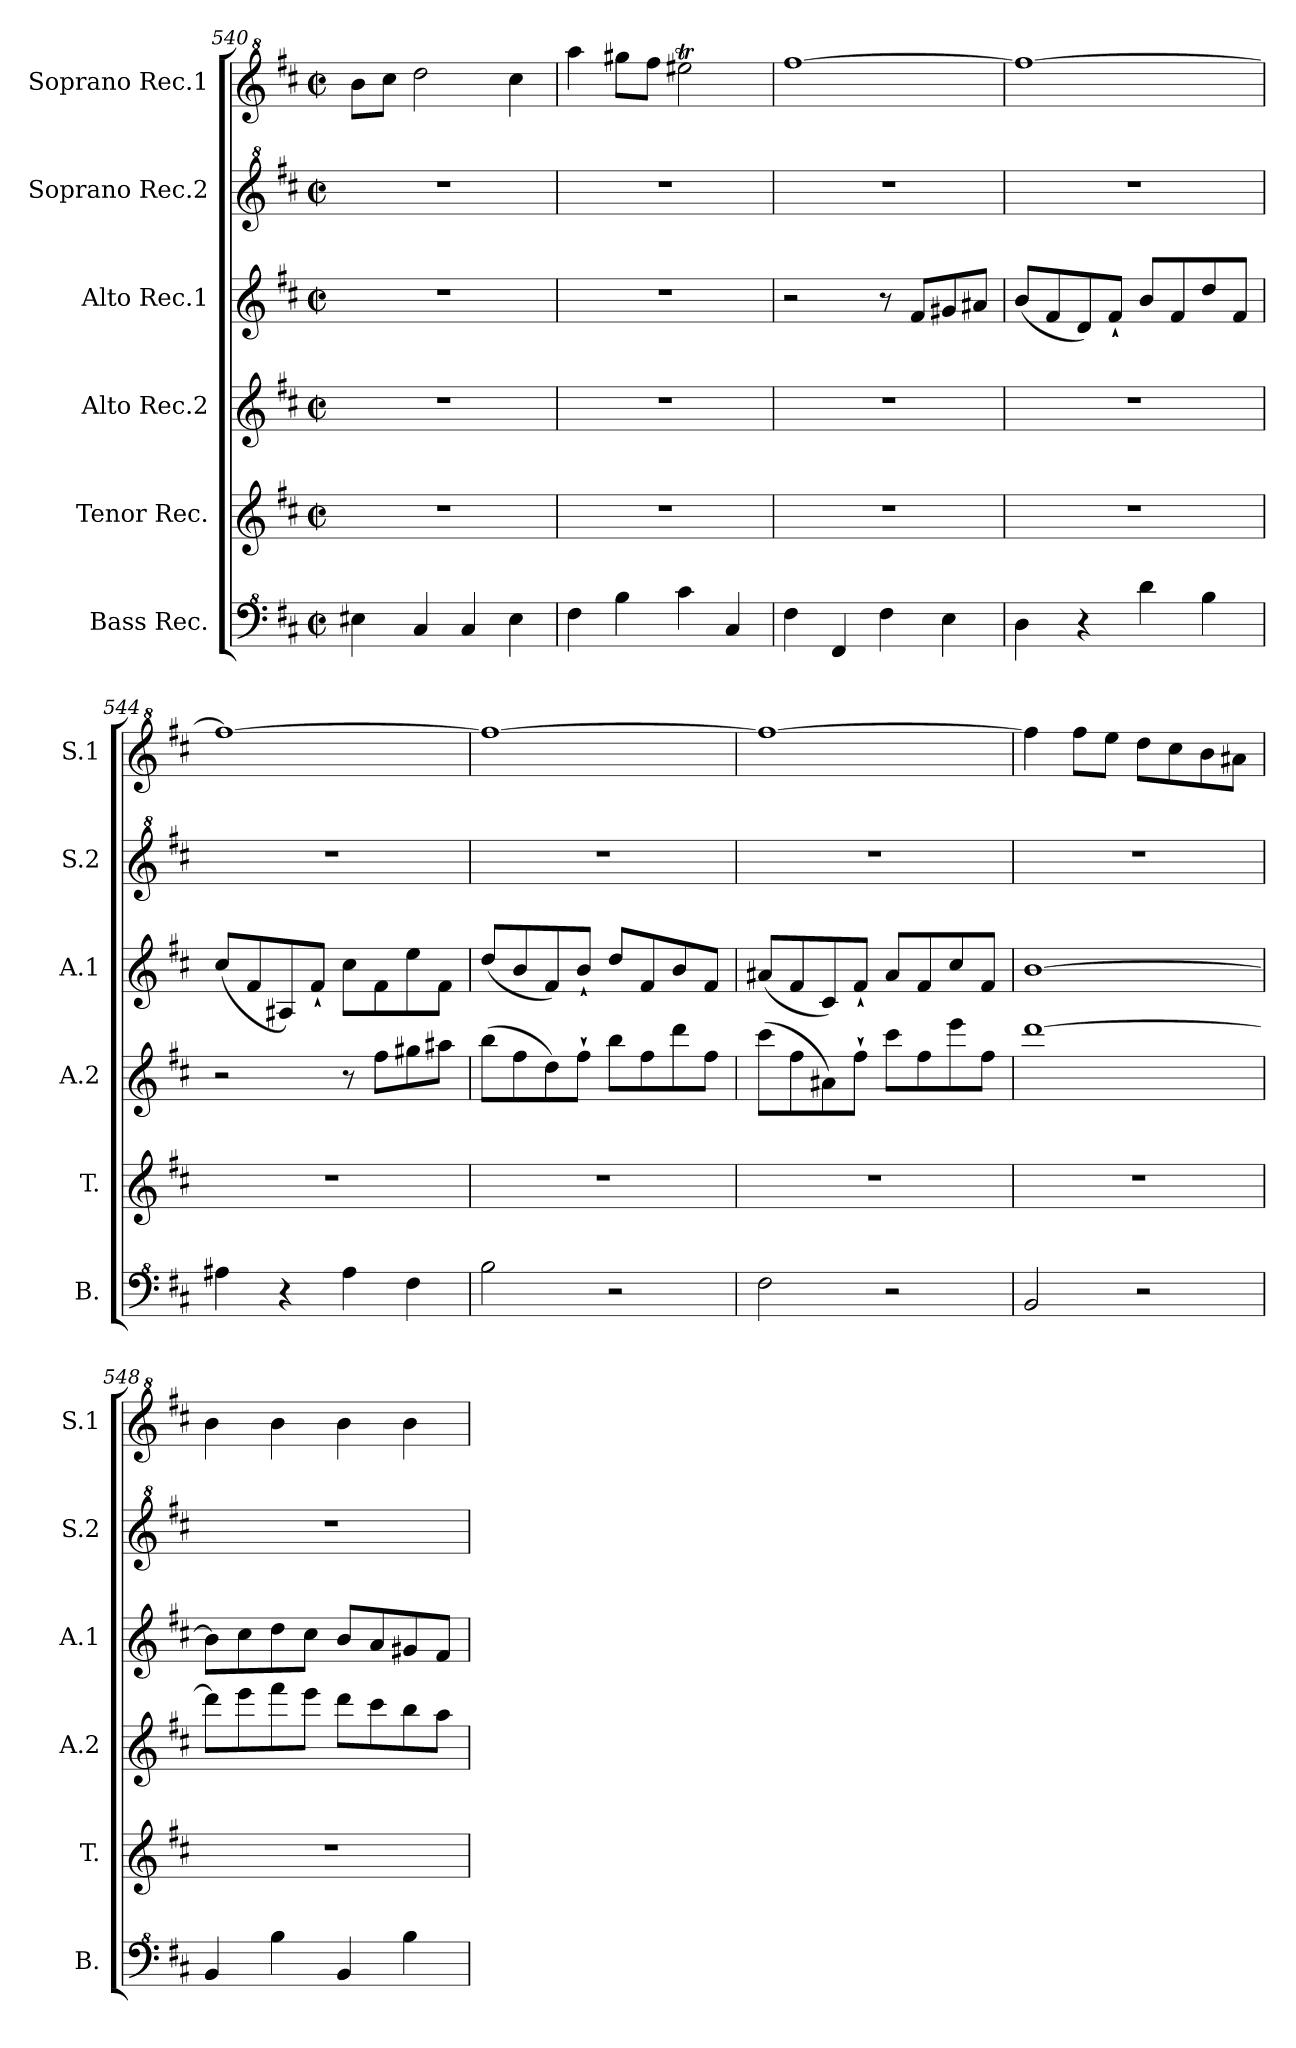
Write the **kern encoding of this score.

**kern	**kern	**kern	**kern	**kern	**kern
*part6	*part5	*part4	*part3	*part2	*part1
*staff6	*staff5	*staff4	*staff3	*staff2	*staff1
*I"Bass Rec.	*I"Tenor Rec.	*I"Alto Rec.2	*I"Alto Rec.1	*I"Soprano Rec.2	*I"Soprano Rec.1
*I'B.	*I'T.	*I'A.2	*I'A.1	*I'S.2	*I'S.1
*clefF^4	*clefG2	*clefG2	*clefG2	*clefG^2	*clefG^2
*k[f#c#]	*k[f#c#]	*k[f#c#]	*k[f#c#]	*k[f#c#]	*k[f#c#]
*D:	*D:	*D:	*D:	*D:	*D:
*M2/2	*M2/2	*M2/2	*M2/2	*M2/2	*M2/2
*met(c|)	*met(c|)	*met(c|)	*met(c|)	*met(c|)	*met(c|)
=540	=540	=540	=540	=540	=540
4e#X\	1r	1r	1r	1r	8bb\L
.	.	.	.	.	8ccc#\J
4c#/	.	.	.	.	2ddd\
4c#/	.	.	.	.	.
4e#\	.	.	.	.	4ccc#\
=541	=541	=541	=541	=541	=541
4f#\	1r	1r	1r	1r	4aaa\
4b\	.	.	.	.	8ggg#X\L
.	.	.	.	.	8fff#\J
4cc#\	.	.	.	.	2eee#Xt\
4c#/	.	.	.	.	.
=542	=542	=542	=542	=542	=542
4f#\	1r	1r	2r	1r	[1fff#
4F#/	.	.	.	.	.
4f#\	.	.	8r	.	.
.	.	.	8f#/L	.	.
4e\	.	.	8g#X/	.	.
.	.	.	8a#X/J	.	.
=543	=543	=543	=543	=543	=543
4d\	1r	1r	(8b/L	1r	1fff#_
.	.	.	8f#/	.	.
4r	.	.	8d/)	.	.
.	.	.	8f#`/J	.	.
4dd\	.	.	8b/L	.	.
.	.	.	8f#/	.	.
4b\	.	.	8dd/	.	.
.	.	.	8f#/J	.	.
=544	=544	=544	=544	=544	=544
4a#X\	1r	2r	(8cc#/L	1r	1fff#_
.	.	.	8f#/	.	.
4r	.	.	8A#X/)	.	.
.	.	.	8f#`/J	.	.
4a#\	.	8r	8cc#\L	.	.
.	.	8ff#\L	8f#\	.	.
4f#\	.	8gg#X\	8ee\	.	.
.	.	8aa#X\J	8f#\J	.	.
=545	=545	=545	=545	=545	=545
2b\	1r	(>8bb\L	(8dd/L	1r	1fff#_
.	.	8ff#\	8b/	.	.
.	.	8dd\)	8f#/)	.	.
.	.	8ff#`\J	8b`/J	.	.
2r	.	8bb\L	8dd/L	.	.
.	.	8ff#\	8f#/	.	.
.	.	8ddd\	8b/	.	.
.	.	8ff#\J	8f#/J	.	.
=546	=546	=546	=546	=546	=546
2f#\	1r	(>8ccc#\L	(8a#X/L	1r	1fff#_
.	.	8ff#\	8f#/	.	.
.	.	8a#X\)	8c#/)	.	.
.	.	8ff#`\J	8f#`/J	.	.
2r	.	8ccc#\L	8a#/L	.	.
.	.	8ff#\	8f#/	.	.
.	.	8eee\	8cc#/	.	.
.	.	8ff#\J	8f#/J	.	.
!!LO:LB:g=z
=547	=547	=547	=547	=547	=547
2B/	1r	[1ddd	[1b	1r	4fff#\]
.	.	.	.	.	8fff#\L
.	.	.	.	.	8eee\J
2r	.	.	.	.	8ddd\L
.	.	.	.	.	8ccc#\
.	.	.	.	.	8bb\
.	.	.	.	.	8aa#X\J
=548	=548	=548	=548	=548	=548
4B/	1r	8ddd\L]	8b\L]	1r	4bb\
.	.	8eee\	8cc#\	.	.
4b\	.	8fff#\	8dd\	.	4bb\
.	.	8eee\J	8cc#\J	.	.
4B/	.	8ddd\L	8b/L	.	4bb\
.	.	8ccc#\	8a/	.	.
4b\	.	8bb\	8g#X/	.	4bb\
.	.	8aa\J	8f#/J	.	.
=	=	=	=	=	=
*-	*-	*-	*-	*-	*-
